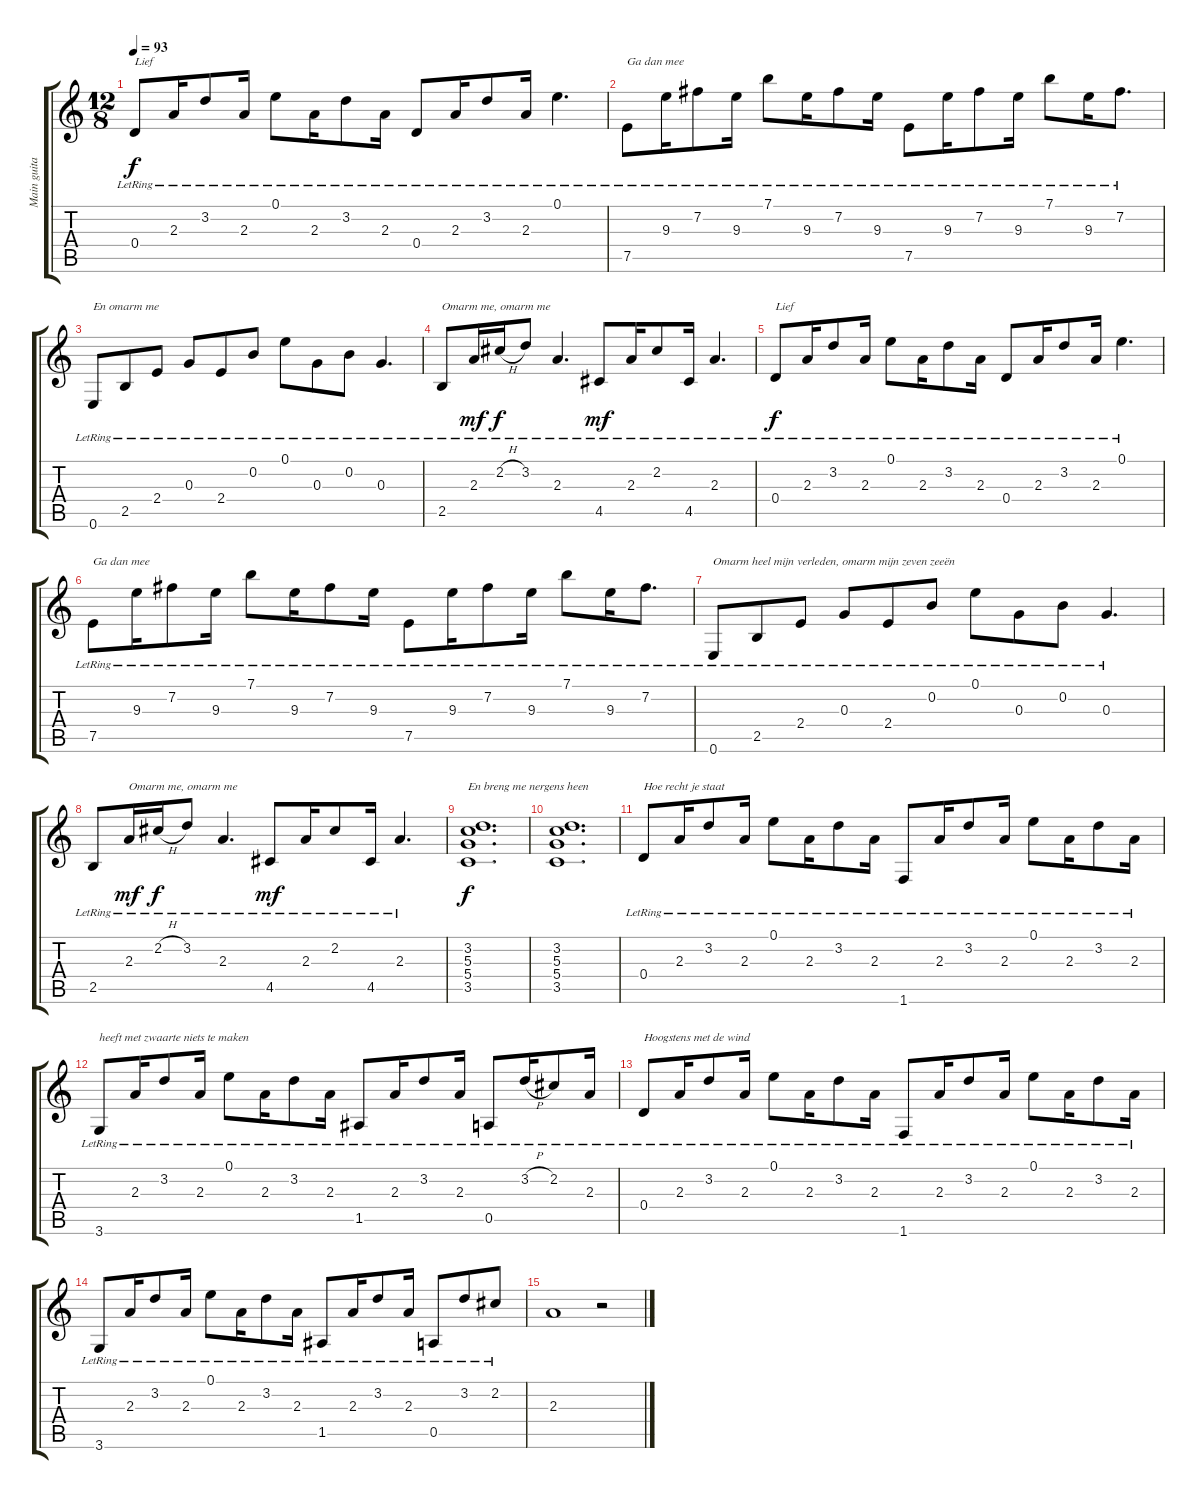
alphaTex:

\track ("Main guitar" "Main guita") {instrument electricguitarjazz}
\staff {score tabs}
\tuning (E4 B3 G3 D3 A2 E2) {hide}
\ts (12 8)
\tempo 93
\clef g2
\ks c
0.4{lr}.8{txt "Lief" dy f} 2.3{lr}.16 3.2{lr}.8 2.3{lr}.16 0.1{lr}.8 2.3{lr}.16 3.2{lr}.8 2.3{lr}.16 0.4{lr}.8 2.3{lr}.16 3.2{lr}.8 2.3{lr}.16 0.1{lr}.4{d} |
7.5{lr}.8{txt "Ga dan mee"} 9.3{lr}.16 7.2{lr}.8 9.3{lr}.16 7.1{lr}.8 9.3{lr}.16 7.2{lr}.8 9.3{lr}.16 7.5{lr}.8 9.3{lr}.16 7.2{lr}.8 9.3{lr}.16 7.1{lr}.8 9.3{lr}.16 7.2{lr}.8{d} |
0.6{lr}.8{txt "En omarm me"} 2.5{lr}.8 2.4{lr}.8 0.3{lr}.8 2.4{lr}.8 0.2{lr}.8 0.1{lr}.8 0.3{lr}.8 0.2{lr}.8 0.3{lr}.4{d} |
2.5{lr}.8{txt "Omarm me, omarm me"} 2.3{lr}.16{dy mf} 2.2{h lr}.16{dy f} 3.2{lr}.8 2.3{lr}.4{d} 4.5{lr}.8{dy mf} 2.3{lr}.16 2.2{lr}.8 4.5{lr}.16 2.3{lr}.4{d} |
0.4{lr}.8{txt "Lief" dy f} 2.3{lr}.16 3.2{lr}.8 2.3{lr}.16 0.1{lr}.8 2.3{lr}.16 3.2{lr}.8 2.3{lr}.16 0.4{lr}.8 2.3{lr}.16 3.2{lr}.8 2.3{lr}.16 0.1{lr}.4{d} |
7.5{lr}.8{txt "Ga dan mee"} 9.3{lr}.16 7.2{lr}.8 9.3{lr}.16 7.1{lr}.8 9.3{lr}.16 7.2{lr}.8 9.3{lr}.16 7.5{lr}.8 9.3{lr}.16 7.2{lr}.8 9.3{lr}.16 7.1{lr}.8 9.3{lr}.16 7.2{lr}.8{d} |
0.6{lr}.8{txt "Omarm heel mijn verleden, omarm mijn zeven zeeën"} 2.5{lr}.8 2.4{lr}.8 0.3{lr}.8 2.4{lr}.8 0.2{lr}.8 0.1{lr}.8 0.3{lr}.8 0.2{lr}.8 0.3{lr}.4{d} |
2.5{lr}.8 2.3{lr}.16{txt "Omarm me, omarm me" dy mf} 2.2{h lr}.16{dy f} 3.2{lr}.8 2.3{lr}.4{d} 4.5{lr}.8{dy mf} 2.3{lr}.16 2.2{lr}.8 4.5{lr}.16 2.3{lr}.4{d} |
(3.2 5.3 5.4 3.5).1{d txt "En breng me nergens heen" dy f} |
(3.2 5.3 5.4 3.5).1{d instrument electricguitarjazz} |
0.4{lr}.8{txt "Hoe recht je staat"} 2.3{lr}.16 3.2{lr}.8 2.3{lr}.16 0.1{lr}.8 2.3{lr}.16 3.2{lr}.8 2.3{lr}.16 1.6{lr}.8 2.3{lr}.16 3.2{lr}.8 2.3{lr}.16 0.1{lr}.8 2.3{lr}.16 3.2{lr}.8 2.3{lr}.16 |
3.6{lr}.8{txt "heeft met zwaarte niets te maken"} 2.3{lr}.16 3.2{lr}.8 2.3{lr}.16 0.1{lr}.8 2.3{lr}.16 3.2{lr}.8 2.3{lr}.16 1.5{lr}.8 2.3{lr}.16 3.2{lr}.8 2.3{lr}.16 0.5{lr}.8 3.2{h lr}.16 2.2{lr}.8 2.3{lr}.16 |
0.4{lr}.8{txt "Hoogstens met de wind"} 2.3{lr}.16 3.2{lr}.8 2.3{lr}.16 0.1{lr}.8 2.3{lr}.16 3.2{lr}.8 2.3{lr}.16 1.6{lr}.8 2.3{lr}.16 3.2{lr}.8 2.3{lr}.16 0.1{lr}.8 2.3{lr}.16 3.2{lr}.8 2.3{lr}.16 |
3.6{lr}.8 2.3{lr}.16 3.2{lr}.8 2.3{lr}.16 0.1{lr}.8 2.3{lr}.16 3.2{lr}.8 2.3{lr}.16 1.5{lr}.8 2.3{lr}.16 3.2{lr}.8 2.3{lr}.16 0.5{lr}.8 3.2{lr}.8 2.2{lr}.8 |
2.3.1 r.2
